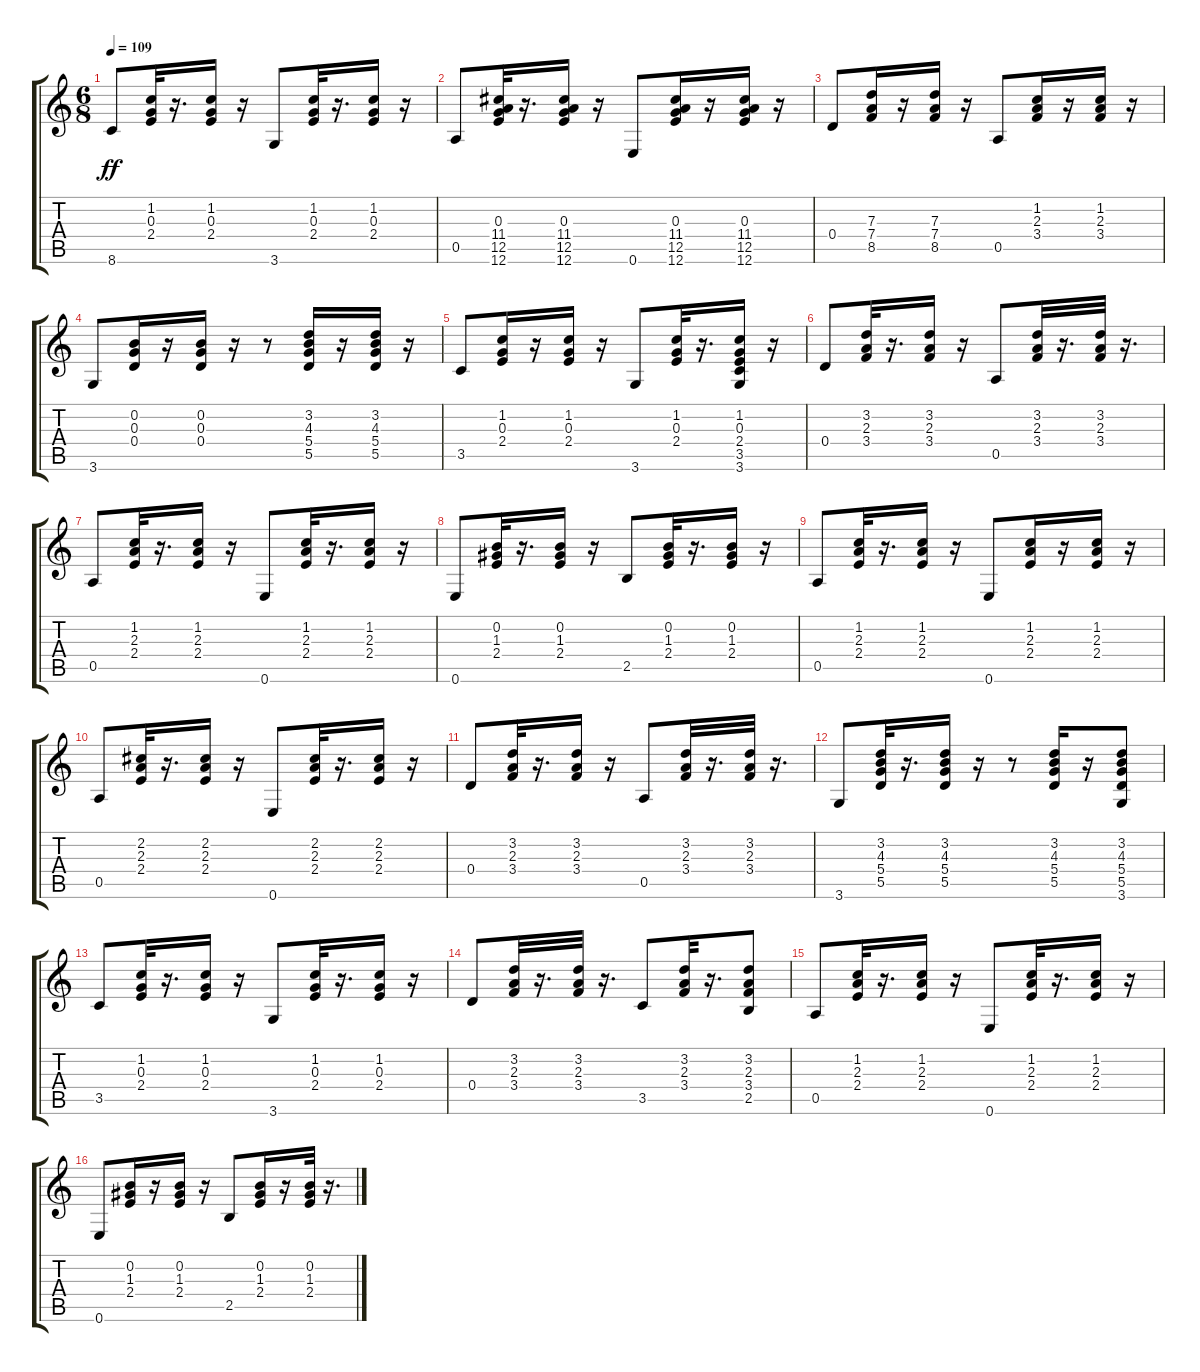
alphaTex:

\track "" {instrument acousticguitarnylon}
\staff {score tabs}
\tuning (E4 B3 G3 D3 A2 E2) {hide}
\ts (6 8)
\tempo 109
\clef g2
\ks c
8.6.8{dy ff} (1.2 0.3 2.4).32 r.16{d} (1.2 0.3 2.4).16 r.16 3.6.8 (1.2 0.3 2.4).32 r.16{d} (1.2 0.3 2.4).16 r.16 |
0.5.8 (0.3 11.4 12.5 12.6).32 r.16{d} (0.3 11.4 12.5 12.6).16 r.16 0.6.8 (0.3 11.4 12.5 12.6).16 r.16 (0.3 11.4 12.5 12.6).16 r.16 |
0.4.8 (7.3 7.4 8.5).16 r.16 (7.3 7.4 8.5).16 r.16 0.5.8 (1.2 2.3 3.4).16 r.16 (1.2 2.3 3.4).16 r.16 |
3.6.8 (0.2 0.3 0.4).16 r.16 (0.2 0.3 0.4).16 r.16 r.8 (3.2 4.3 5.4 5.5).16 r.16 (3.2 4.3 5.4 5.5).16 r.16 |
3.5.8 (1.2 0.3 2.4).16 r.16 (1.2 0.3 2.4).16 r.16 3.6.8 (1.2 0.3 2.4).32 r.16{d} (1.2 0.3 2.4 3.5 3.6).16 r.16 |
0.4.8 (3.2 2.3 3.4).32 r.16{d} (3.2 2.3 3.4).16 r.16 0.5.8 (3.2 2.3 3.4).32 r.16{d} (3.2 2.3 3.4).32 r.16{d} |
0.5.8 (1.2 2.3 2.4).32 r.16{d} (1.2 2.3 2.4).16 r.16 0.6.8 (1.2 2.3 2.4).32 r.16{d} (1.2 2.3 2.4).16 r.16 |
0.6.8 (0.2 1.3 2.4).32 r.16{d} (0.2 1.3 2.4).16 r.16 2.5.8 (0.2 1.3 2.4).32 r.16{d} (0.2 1.3 2.4).16 r.16 |
0.5.8 (1.2 2.3 2.4).32 r.16{d} (1.2 2.3 2.4).16 r.16 0.6.8 (1.2 2.3 2.4).16 r.16 (1.2 2.3 2.4).16 r.16 |
0.5.8 (2.2 2.3 2.4).32 r.16{d} (2.2 2.3 2.4).16 r.16 0.6.8 (2.2 2.3 2.4).32 r.16{d} (2.2 2.3 2.4).16 r.16 |
0.4.8 (3.2 2.3 3.4).32 r.16{d} (3.2 2.3 3.4).16 r.16 0.5.8 (3.2 2.3 3.4).32 r.16{d} (3.2 2.3 3.4).32 r.16{d} |
3.6.8 (3.2 4.3 5.4 5.5).32 r.16{d} (3.2 4.3 5.4 5.5).16 r.16 r.8 (3.2 4.3 5.4 5.5).16 r.16 (3.2 4.3 5.4 5.5 3.6).8 |
3.5.8 (1.2 0.3 2.4).32 r.16{d} (1.2 0.3 2.4).16 r.16 3.6.8 (1.2 0.3 2.4).32 r.16{d} (1.2 0.3 2.4).16 r.16 |
0.4.8 (3.2 2.3 3.4).32 r.16{d} (3.2 2.3 3.4).32 r.16{d} 3.5.8 (3.2 2.3 3.4).32 r.16{d} (3.2 2.3 3.4 2.5).8 |
0.5.8 (1.2 2.3 2.4).32 r.16{d} (1.2 2.3 2.4).16 r.16 0.6.8 (1.2 2.3 2.4).32 r.16{d} (1.2 2.3 2.4).16 r.16 |
0.6.8 (0.2 1.3 2.4).16 r.16 (0.2 1.3 2.4).16 r.16 2.5.8 (0.2 1.3 2.4).16 r.16 (0.2 1.3 2.4).32 r.16{d}
